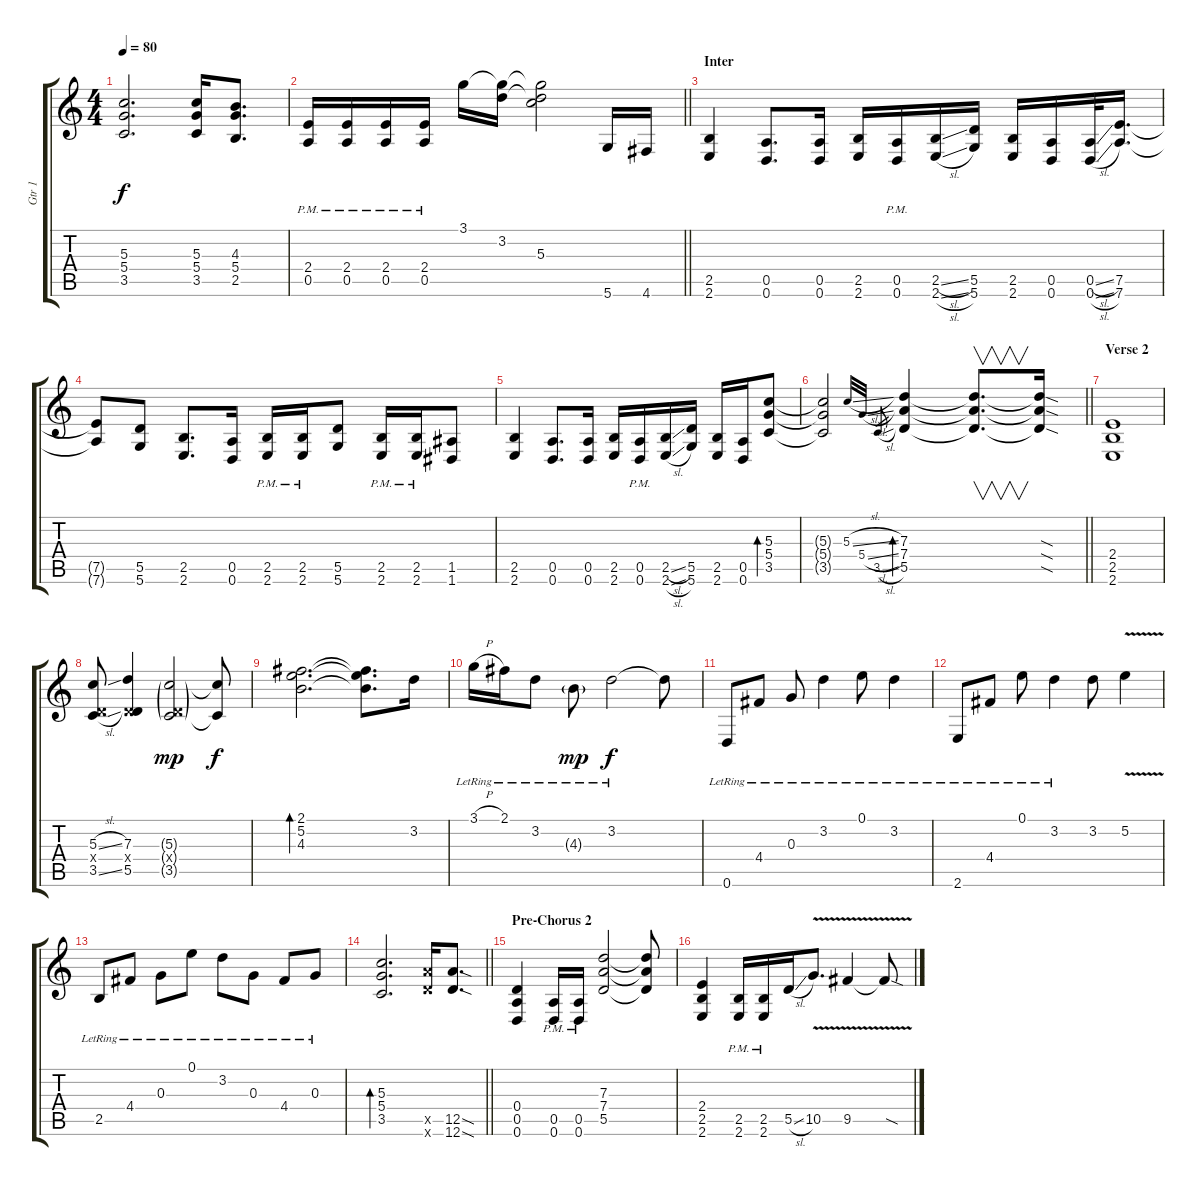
\track ("Gtr 1" "Gtr 1") {instrument distortionguitar}
\staff {score tabs}
\tuning (E4 B3 G3 D3 A2 D2) {hide}
\ts (4 4)
\tempo 80
\clef g2
\ks c
(5.3 5.4 3.5).2{d dy f} (5.3 5.4 3.5).16 (4.3 5.4 2.5).8{d} |
\barLineRight lightlight
(2.4{pm} 0.5{pm}).16 (2.4{pm} 0.5{pm}).16 (2.4{pm} 0.5{pm}).16 (2.4{pm} 0.5{pm}).16 3.1.16 (3.1{t} 3.2).16 (3.1{t} 3.2{t} 5.3).2 5.6.16 4.6.16 |
\section ("" "Inter")
(2.5 2.6).4 (0.5 0.6).8{d} (0.5 0.6).16 (2.5 2.6).16 (0.5{pm} 0.6{pm}).16 (2.5{sl} 2.6{sl}).16 (5.5 5.6).16 (2.5 2.6).16 (0.5 0.6).16 (0.5{sl} 0.6{sl}).32 (7.5 7.6).16{d} |
(7.5{t} 7.6{t}).8 (5.5 5.6).8 (2.5 2.6).8{d} (0.5 0.6).16 (2.5{pm} 2.6{pm}).16 (2.5{pm} 2.6{pm}).16 (5.5 5.6).8 (2.5{pm} 2.6{pm}).16 (2.5{pm} 2.6{pm}).16 (1.5 1.6).8 |
(2.5 2.6).4 (0.5 0.6).8{d} (0.5 0.6).16 (2.5 2.6).16 (0.5{pm} 0.6{pm}).16 (2.5{sl} 2.6{sl}).16 (5.5 5.6).16 (2.5 2.6).16 (0.5 0.6).16 (5.3 5.4 3.5).8{bd 120} |
\barLineRight lightlight
(5.3{t} 5.4{t} 3.5{t}).2 5.3{sl}.32{gr onbeat} 5.4{sl}.32{gr onbeat} 3.5{sl}.32{gr} (7.3 7.4 5.5).4{bd 120} (7.3{t} 7.4{t} 5.5{t}).8{v d} (7.3{sod t} 7.4{sod t} 5.5{sod t}).16 |
\section ("" "Verse 2")
(2.4 2.5 2.6).1{volume 6} |
(5.3{sl} 0.4{x} 3.5{sl}).8{volume 8} (7.3 0.4{x} 5.5).4 (5.3{g} 0.4{g x} 3.5{g}).2{dy mp} (5.3{t} 3.5{t}).8{dy f} |
(2.1 5.2 4.3).2{d bd 120 volume 5} (2.1{t} 5.2{t} 4.3{t}).8{d} 3.2.16{volume 11 instrument electricguitarclean} |
3.1{h lr}.16 2.1{lr}.16 3.2{lr}.8 4.3{g lr}.8{dy mp} 3.2{lr}.2{dy f} 3.2{t}.8 |
0.6{lr}.8 4.4{lr}.8 0.3{lr}.8 3.2{lr}.4 0.1{lr}.8 3.2{lr}.4 |
2.6{lr}.8 4.4{lr}.8 0.1{lr}.8 3.2{lr}.4 3.2.8 5.2{v}.4 |
2.5{lr}.8 4.4{lr}.8 0.3{lr}.8 0.1{lr}.8 3.2{lr}.8 0.3{lr}.8 4.4{lr}.8 0.3{lr}.8 |
\barLineRight lightlight
(5.3 5.4 3.5).2{d bd 120} (12.5{x} 12.6{x}).16{volume 14 instrument distortionguitar} (12.5{sod} 12.6{sod}).8{d} |
\section ("" "Pre-Chorus 2")
(0.4 0.5 0.6).4 (0.5{pm} 0.6{pm}).16 (0.5{pm} 0.6{pm}).16 (7.3 7.4 5.5).2 (7.3{t} 7.4{t} 5.5{t}).8 |
(2.4 2.5 2.6).4 (2.5{pm} 2.6{pm}).16 (2.5{pm} 2.6{pm}).16 5.5{sl}.16 10.5{v}.8{d} 9.5{v}.4 9.5{sod t}.8
